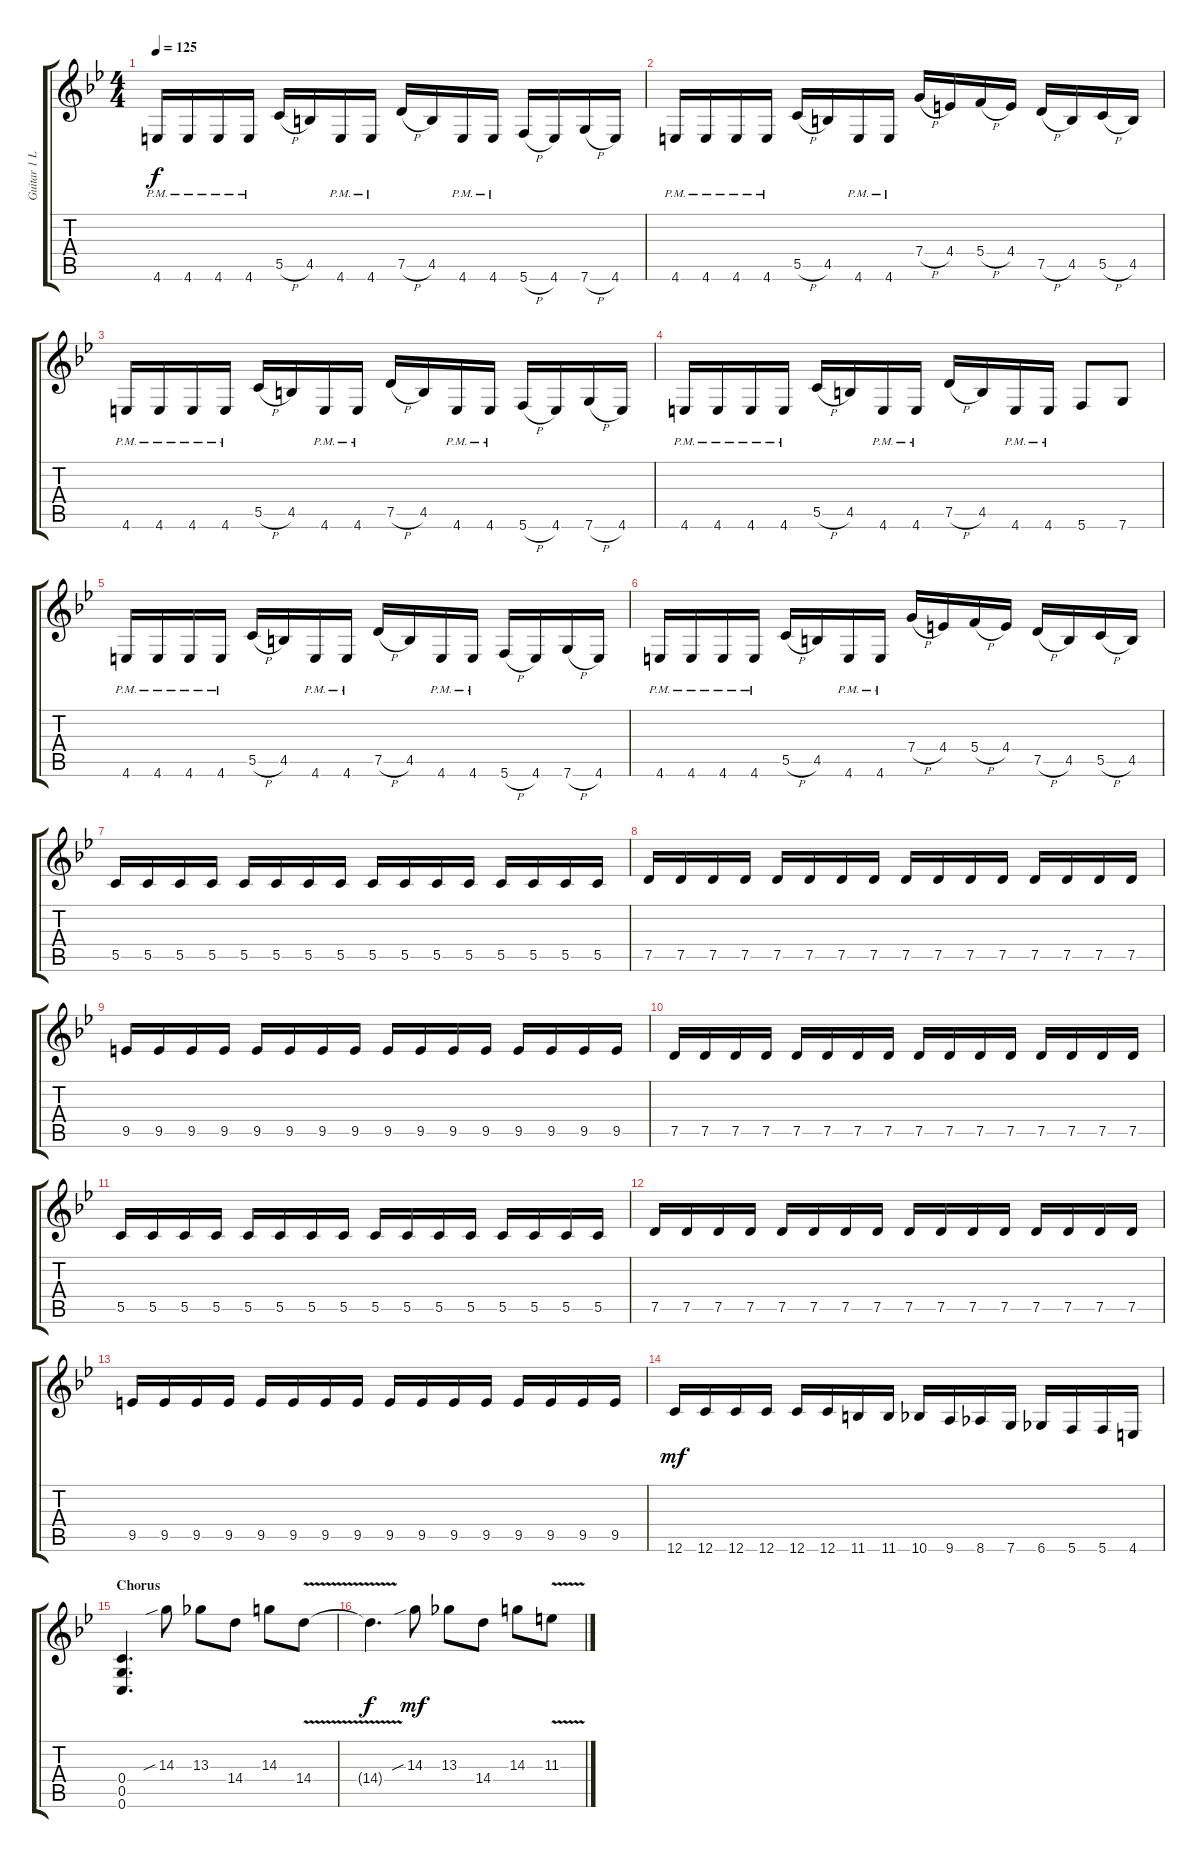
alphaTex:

\track ("Guitar 1 Left" "Guitar 1 L") {instrument distortionguitar}
\staff {score tabs}
\tuning (D4 A3 F3 C3 G2 C2) {hide}
\ts (4 4)
\tempo 125
\clef g2
\ks bb
4.6{pm}.16{dy f} 4.6{pm}.16 4.6{pm}.16 4.6{pm}.16 5.5{h}.16 4.5.16 4.6{pm}.16 4.6{pm}.16 7.5{h}.16 4.5.16 4.6{pm}.16 4.6{pm}.16 5.6{h}.16 4.6.16 7.6{h}.16 4.6.16 |
4.6{pm}.16 4.6{pm}.16 4.6{pm}.16 4.6{pm}.16 5.5{h}.16 4.5.16 4.6{pm}.16 4.6{pm}.16 7.4{h}.16 4.4.16 5.4{h}.16 4.4.16 7.5{h}.16 4.5.16 5.5{h}.16 4.5.16 |
4.6{pm}.16 4.6{pm}.16 4.6{pm}.16 4.6{pm}.16 5.5{h}.16 4.5.16 4.6{pm}.16 4.6{pm}.16 7.5{h}.16 4.5.16 4.6{pm}.16 4.6{pm}.16 5.6{h}.16 4.6.16 7.6{h}.16 4.6.16 |
4.6{pm}.16 4.6{pm}.16 4.6{pm}.16 4.6{pm}.16 5.5{h}.16 4.5.16 4.6{pm}.16 4.6{pm}.16 7.5{h}.16 4.5.16 4.6{pm}.16 4.6{pm}.16 5.6.8 7.6.8 |
4.6{pm}.16 4.6{pm}.16 4.6{pm}.16 4.6{pm}.16 5.5{h}.16 4.5.16 4.6{pm}.16 4.6{pm}.16 7.5{h}.16 4.5.16 4.6{pm}.16 4.6{pm}.16 5.6{h}.16 4.6.16 7.6{h}.16 4.6.16 |
4.6{pm}.16 4.6{pm}.16 4.6{pm}.16 4.6{pm}.16 5.5{h}.16 4.5.16 4.6{pm}.16 4.6{pm}.16 7.4{h}.16 4.4.16 5.4{h}.16 4.4.16 7.5{h}.16 4.5.16 5.5{h}.16 4.5.16 |
5.5.16 5.5.16 5.5.16 5.5.16 5.5.16 5.5.16 5.5.16 5.5.16 5.5.16 5.5.16 5.5.16 5.5.16 5.5.16 5.5.16 5.5.16 5.5.16 |
7.5.16 7.5.16 7.5.16 7.5.16 7.5.16 7.5.16 7.5.16 7.5.16 7.5.16 7.5.16 7.5.16 7.5.16 7.5.16 7.5.16 7.5.16 7.5.16 |
9.5.16 9.5.16 9.5.16 9.5.16 9.5.16 9.5.16 9.5.16 9.5.16 9.5.16 9.5.16 9.5.16 9.5.16 9.5.16 9.5.16 9.5.16 9.5.16 |
7.5.16 7.5.16 7.5.16 7.5.16 7.5.16 7.5.16 7.5.16 7.5.16 7.5.16 7.5.16 7.5.16 7.5.16 7.5.16 7.5.16 7.5.16 7.5.16 |
5.5.16 5.5.16 5.5.16 5.5.16 5.5.16 5.5.16 5.5.16 5.5.16 5.5.16 5.5.16 5.5.16 5.5.16 5.5.16 5.5.16 5.5.16 5.5.16 |
7.5.16 7.5.16 7.5.16 7.5.16 7.5.16 7.5.16 7.5.16 7.5.16 7.5.16 7.5.16 7.5.16 7.5.16 7.5.16 7.5.16 7.5.16 7.5.16 |
9.5.16 9.5.16 9.5.16 9.5.16 9.5.16 9.5.16 9.5.16 9.5.16 9.5.16 9.5.16 9.5.16 9.5.16 9.5.16 9.5.16 9.5.16 9.5.16 |
12.6.16{dy mf} 12.6.16 12.6.16 12.6.16 12.6.16 12.6.16 11.6.16 11.6.16 10.6.16 9.6.16 8.6.16 7.6.16 6.6.16 5.6.16 5.6.16 4.6.16 |
\section ("" "Chorus")
(0.4 0.5 0.6).4{d} 14.3{sib}.8 13.3.8 14.4.8 14.3.8 14.4{v}.8 |
14.4{v t}.4{d dy f} 14.3{sib}.8{dy mf} 13.3.8 14.4.8 14.3.8 11.3{v}.8
